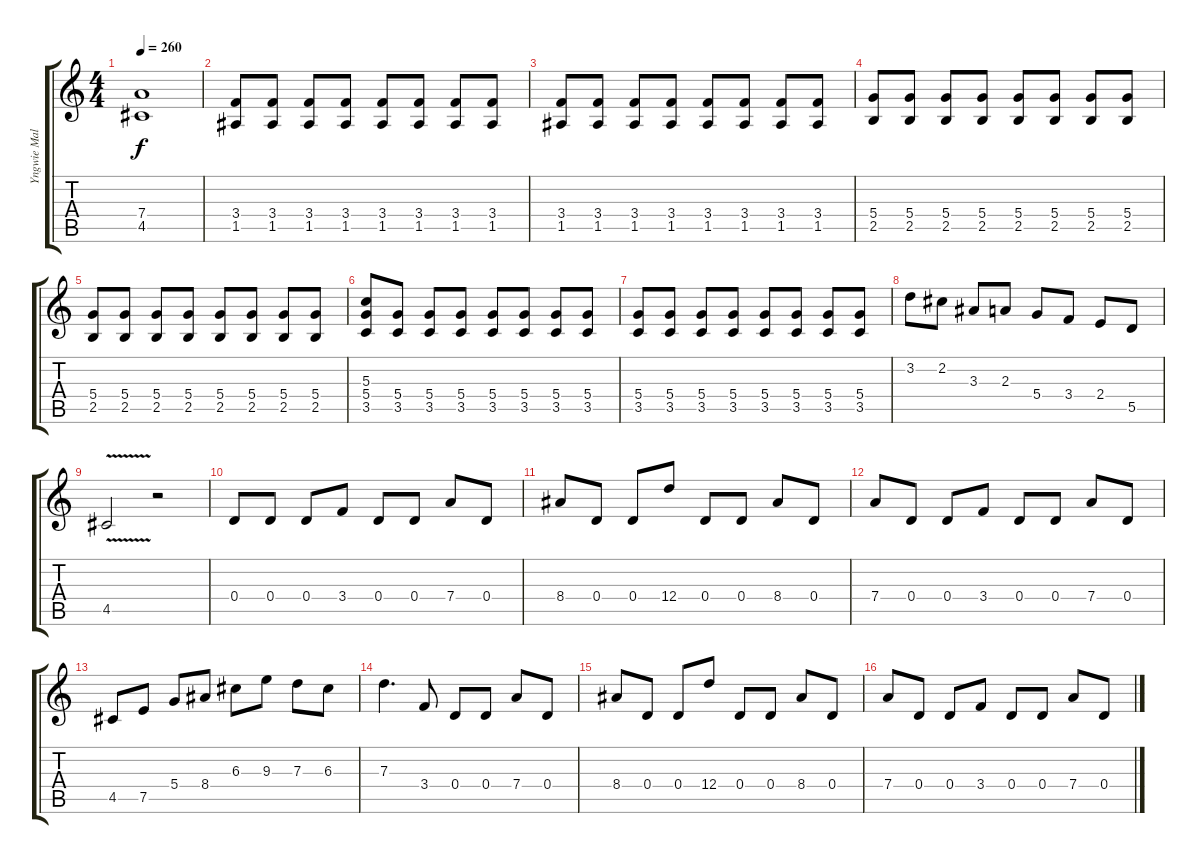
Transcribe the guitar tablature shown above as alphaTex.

\track ("Yngwie Malmsteen RhitmicGuitar" "Yngwie Mal") {instrument acousticguitarsteel}
\staff {score tabs}
\tuning (E4 B3 G3 D3 A2 E2) {hide}
\ts (4 4)
\tempo 260
\clef g2
\ks c
(7.4 4.5).1{dy f} |
(3.4 1.5).8 (3.4 1.5).8 (3.4 1.5).8 (3.4 1.5).8 (3.4 1.5).8 (3.4 1.5).8 (3.4 1.5).8 (3.4 1.5).8 |
(3.4 1.5).8 (3.4 1.5).8 (3.4 1.5).8 (3.4 1.5).8 (3.4 1.5).8 (3.4 1.5).8 (3.4 1.5).8 (3.4 1.5).8 |
(5.4 2.5).8 (5.4 2.5).8 (5.4 2.5).8 (5.4 2.5).8 (5.4 2.5).8 (5.4 2.5).8 (5.4 2.5).8 (5.4 2.5).8 |
(5.4 2.5).8 (5.4 2.5).8 (5.4 2.5).8 (5.4 2.5).8 (5.4 2.5).8 (5.4 2.5).8 (5.4 2.5).8 (5.4 2.5).8 |
(5.3 5.4 3.5).8 (5.4 3.5).8 (5.4 3.5).8 (5.4 3.5).8 (5.4 3.5).8 (5.4 3.5).8 (5.4 3.5).8 (5.4 3.5).8 |
(5.4 3.5).8 (5.4 3.5).8 (5.4 3.5).8 (5.4 3.5).8 (5.4 3.5).8 (5.4 3.5).8 (5.4 3.5).8 (5.4 3.5).8 |
3.2.8 2.2.8 3.3.8 2.3.8 5.4.8 3.4.8 2.4.8 5.5.8 |
4.5{v}.2 r.2 |
0.4.8 0.4.8 0.4.8 3.4.8 0.4.8 0.4.8 7.4.8 0.4.8 |
8.4.8 0.4.8 0.4.8 12.4.8 0.4.8 0.4.8 8.4.8 0.4.8 |
7.4.8 0.4.8 0.4.8 3.4.8 0.4.8 0.4.8 7.4.8 0.4.8 |
4.5.8 7.5.8 5.4.8 8.4.8 6.3.8 9.3.8 7.3.8 6.3.8 |
7.3.4{d} 3.4.8 0.4.8 0.4.8 7.4.8 0.4.8 |
8.4.8 0.4.8 0.4.8 12.4.8 0.4.8 0.4.8 8.4.8 0.4.8 |
7.4.8 0.4.8 0.4.8 3.4.8 0.4.8 0.4.8 7.4.8 0.4.8
